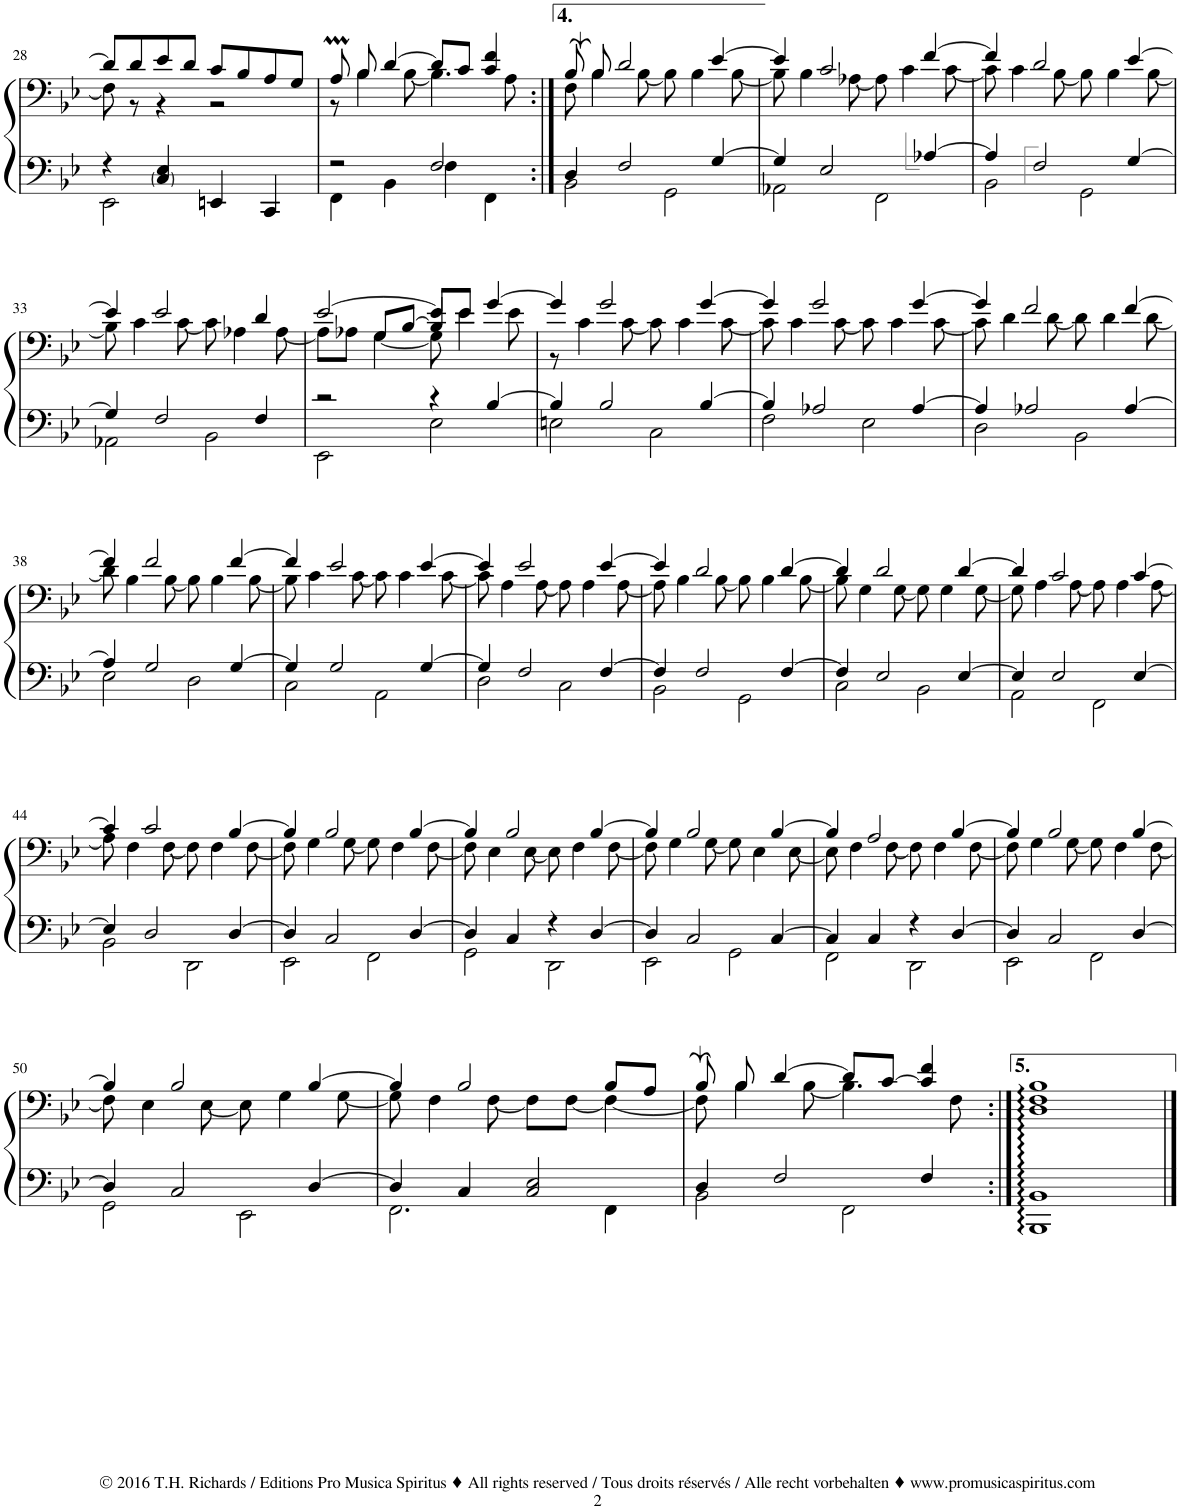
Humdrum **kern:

**kern	**kern
*part1	*part1
*staff2	*staff1
*I"Harpsichord	*
*I'Hchd	*
!!LO:PB:g=z
*clefF4	*clefF4
*k[b-e-]	*k[b-e-]
*M2/2	*M2/2
=28	=28
*^	*^
4r	2EE-\	8d/L]	8F\]
.	.	8d/	8r
4C/ 4E-/	.	8e-/	4r
.	.	8d/J	.
4EEn/	4EE	8c/L	2r
.	.	8B-/	.
4CC/	4CC	8A/	.
.	.	8G/J	.
=29	=29	=29	=29
2r	4FF\	8Am/	8r
.	.	8B-/	4B-\
.	4BB-\	[4d/	.
.	.	.	[8B-\
2F/	4F\	8d/L]	4.B-\]
.	.	8c/J	.
.	4FF\	4c/ 4f/	.
.	.	.	8A\
=30:|!	=30:|!	=30:|!	=30:|!
4D/	2BB-\	8B-/	8F\
.	.	8B-/	4B-\
2F/	.	2d/	.
.	.	.	[8B-\
.	2GG\	.	8B-\]
.	.	.	4B-\
[4G/	.	[4e-/	.
.	.	.	[8B-\
=31	=31	=31	=31
4G/]	2AA-X\	4e-/]	8B-\]
.	.	.	4B-\
2E-/	.	2c/	.
.	.	.	[8A-X\
.	2FF\	.	8A-\]
.	.	.	4c\
[4A-X/	.	[4f/	.
.	.	.	[8c\
=32	=32	=32	=32
4A-/]	2BB-\	4f/]	8c\]
.	.	.	4c\
2F/	.	2d/	.
.	.	.	[8B-\
.	2GG\	.	8B-\]
.	.	.	4B-\
[4G/	.	[4e-/	.
.	.	.	[8B-\
!!LO:LB:g=z	!!
=33	=33	=33	=33
4G/]	2AA-X\	4e-/]	8B-\]
.	.	.	4c\
2F/	.	2e-/	.
.	.	.	[8c\
.	2BB-\	.	8c\]
.	.	.	4A-X\
4F/	.	4d/	.
.	.	.	[8A-\
=34	=34	=34	=34
*	*	*	*^
2r	2EE-\	[2e-/	8A-\L]	4ryy
.	.	.	8A-X\J	.
.	.	.	8G/L	[4G\
.	.	.	[8B-/J	.
4r	2E-\	8e-/L]	8B-/]	8G\]
.	.	8e-/J	4e-\	8ryy
[4B-/	.	[4g/	.	4ryy
.	.	.	8e-\	.
*	*	*	*v	*v
=35	=35	=35	=35
4B-/]	2En\	4g/]	8r
.	.	.	4c\
2B-/	.	2g/	.
.	.	.	[8c\
.	2C\	.	8c\]
.	.	.	4c\
[4B-/	.	[4g/	.
.	.	.	[8c\
=36	=36	=36	=36
4B-/]	2F\	4g/]	8c\]
.	.	.	4c\
2A-X/	.	2g/	.
.	.	.	[8c\
.	2E-\	.	8c\]
.	.	.	4c\
[4A-/	.	[4g/	.
.	.	.	[8c\
=37	=37	=37	=37
4A-/]	2D\	4g/]	8c\]
.	.	.	4d\
2A-X/	.	2f/	.
.	.	.	[8d\
.	2BB-\	.	8d\]
.	.	.	4d\
[4A-/	.	[4f/	.
.	.	.	[8d\
!!LO:LB:g=z	!!
=38	=38	=38	=38
4A-/]	2E-\	4f/]	8d\]
.	.	.	4B-\
2G/	.	2f/	.
.	.	.	[8B-\
.	2D\	.	8B-\]
.	.	.	4B-\
[4G/	.	[4f/	.
.	.	.	[8B-\
=39	=39	=39	=39
4G/]	2C\	4f/]	8B-\]
.	.	.	4c\
2G/	.	2e-/	.
.	.	.	[8c\
.	2AA\	.	8c\]
.	.	.	4c\
[4G/	.	[4e-/	.
.	.	.	[8c\
=40	=40	=40	=40
4G/]	2D\	4e-/]	8c\]
.	.	.	4A\
2F/	.	2e-/	.
.	.	.	[8A\
.	2C\	.	8A\]
.	.	.	4A\
[4F/	.	[4e-/	.
.	.	.	[8A\
=41	=41	=41	=41
4F/]	2BB-\	4e-/]	8A\]
.	.	.	4B-\
2F/	.	2d/	.
.	.	.	[8B-\
.	2GG\	.	8B-\]
.	.	.	4B-\
[4F/	.	[4d/	.
.	.	.	[8B-\
=42	=42	=42	=42
4F/]	2C\	4d/]	8B-\]
.	.	.	4G\
2E-/	.	2d/	.
.	.	.	[8G\
.	2BB-\	.	8G\]
.	.	.	4G\
[4E-/	.	[4d/	.
.	.	.	[8G\
=43	=43	=43	=43
4E-/]	2AA\	4d/]	8G\]
.	.	.	4A\
2E-/	.	2c/	.
.	.	.	[8A\
.	2FF\	.	8A\]
.	.	.	4A\
[4E-/	.	[4c/	.
.	.	.	[8A\
!!LO:LB:g=z	!!
=44	=44	=44	=44
4E-/]	2BB-\	4c/]	8A\]
.	.	.	4F\
2D/	.	2c/	.
.	.	.	[8F\
.	2DD\	.	8F\]
.	.	.	4F\
[4D/	.	[4B-/	.
.	.	.	[8F\
=45	=45	=45	=45
4D/]	2EE-\	4B-/]	8F\]
.	.	.	4G\
2C/	.	2B-/	.
.	.	.	[8G\
.	2FF\	.	8G\]
.	.	.	4F\
[4D/	.	[4B-/	.
.	.	.	[8F\
=46	=46	=46	=46
4D/]	2GG\	4B-/]	8F\]
.	.	.	4E-\
4C/	.	2B-/	.
.	.	.	[8E-\
4r	2DD\	.	8E-\]
.	.	.	4F\
[4D/	.	[4B-/	.
.	.	.	[8F\
=47	=47	=47	=47
4D/]	2EE-\	4B-/]	8F\]
.	.	.	4G\
2C/	.	2B-/	.
.	.	.	[8G\
.	2GG\	.	8G\]
.	.	.	4E-\
[4C/	.	[4B-/	.
.	.	.	[8E-\
=48	=48	=48	=48
4C/]	2FF\	4B-/]	8E-\]
.	.	.	4F\
4C/	.	2A/	.
.	.	.	[8F\
4r	2DD\	.	8F\]
.	.	.	4F\
[4D/	.	[4B-/	.
.	.	.	[8F\
=49	=49	=49	=49
4D/]	2EE-\	4B-/]	8F\]
.	.	.	4G\
2C/	.	2B-/	.
.	.	.	[8G\
.	2FF\	.	8G\]
.	.	.	4F\
[4D/	.	[4B-/	.
.	.	.	[8F\
!!LO:LB:g=z	!!
=50	=50	=50	=50
4D/]	2GG\	4B-/]	8F\]
.	.	.	4E-\
2C/	.	2B-/	.
.	.	.	[8E-\
.	2EE-\	.	8E-\]
.	.	.	4G\
[4D/	.	[4B-/	.
.	.	.	[8G\
=51	=51	=51	=51
4D/]	2.FF\	4B-/]	8G\]
.	.	.	4F\
4C/	.	2B-/	.
.	.	.	[8F\
2C/ 2E-/	.	.	8F\L]
.	.	.	[8F\J
.	4FF\	8B-/L	4F\_
.	.	8A/J	.
=52	=52	=52	=52
4D/	2BB-\	8B-/	8F\]
.	.	8B-/	4B-\
2F/	.	[4d/	.
.	.	.	[8B-\
.	2FF\	8d/L]	4.B-\]
.	.	[8c/J	.
4F/	.	4c/] 4f/	.
.	.	.	8F\
*v	*v	*	*
=53:|!	=53:|!	=53:|!
1BBB- 1BB-	1B-:	1D 1F
*	*v	*v
==	==
*-	*-
